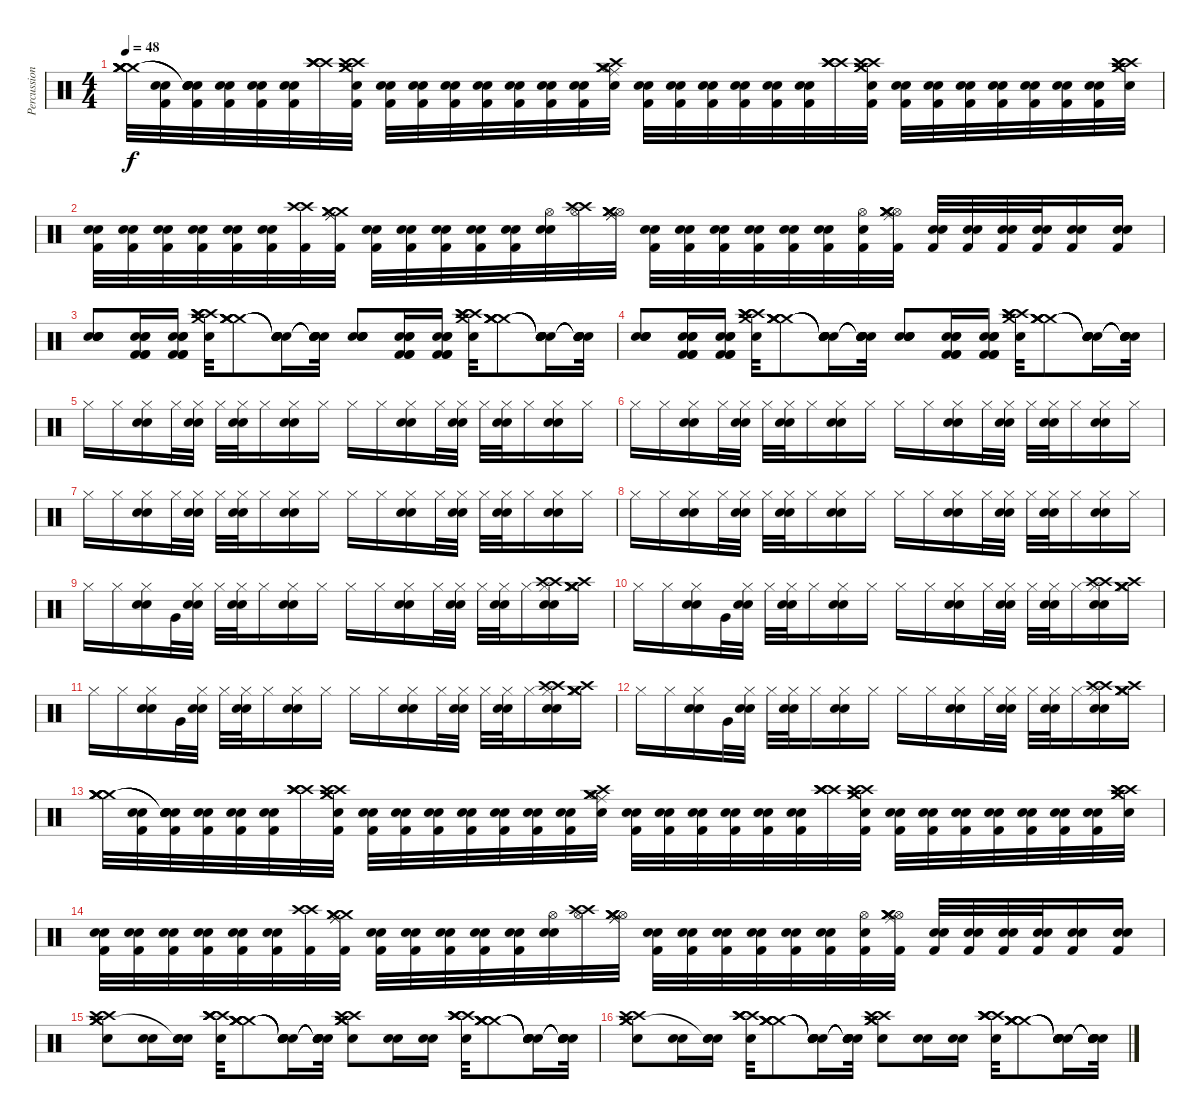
\track ("Percussion" "Percussion") {instrument percussion}
\staff {score}
\articulation defaults
\ts (4 4)
\tempo 48
\clef neutral
\ks c
("Crash medium (hit)" "Crash medium (hit)" "Crash medium (hit)" "Crash medium (hit)" "Crash medium (hit)" "Crash medium (hit)").32{dy f} ("Snare (hit) 2" "Kick (hit) 2" "Snare (hit) 2").32 ("Snare (hit) 2" "Kick (hit) 2" "Snare (hit) 2" "Snare (hit)"{t} "Snare (hit)"{t} "Snare (hit)"{t}).32 ("Snare (hit) 2" "Kick (hit) 2" "Snare (hit) 2").32 ("Snare (hit) 2" "Kick (hit) 2" "Snare (hit) 2").32 ("Snare (hit) 2" "Kick (hit) 2" "Snare (hit) 2").32 ("Crash high (hit)" "Crash high (hit)" "Crash high (hit)" "Crash high (hit)").32 ("Crash high (hit)" "Kick (hit) 2" "Crash high (hit)" "Crash medium (hit)" "Crash medium (hit)" "Snare (hit) 2").32 ("Snare (hit) 2" "Kick (hit) 2" "Snare (hit) 2").32 ("Snare (hit) 2" "Kick (hit) 2" "Snare (hit) 2").32 ("Snare (hit) 2" "Kick (hit) 2" "Snare (hit) 2").32 ("Snare (hit) 2" "Kick (hit) 2" "Snare (hit) 2").32 ("Snare (hit) 2" "Kick (hit) 2" "Snare (hit) 2").32 ("Snare (hit) 2" "Kick (hit) 2" "Snare (hit) 2").32 ("Snare (hit) 2" "Kick (hit) 2" "Snare (hit) 2").32 ("Hi-Hat (open)" "Ride (middle)" "Crash high (hit)" "Crash medium (hit)" "Crash medium (hit)" "Snare (hit) 2").32 ("Snare (hit) 2" "Kick (hit) 2" "Snare (hit) 2").32 ("Snare (hit) 2" "Kick (hit) 2" "Snare (hit) 2").32 ("Snare (hit) 2" "Kick (hit) 2" "Snare (hit) 2").32 ("Snare (hit) 2" "Kick (hit) 2" "Snare (hit) 2").32 ("Snare (hit) 2" "Kick (hit) 2" "Snare (hit) 2").32 ("Snare (hit) 2" "Kick (hit) 2" "Snare (hit) 2").32 ("Crash high (hit)" "Crash high (hit)" "Crash high (hit)" "Crash high (hit)").32 ("Crash high (hit)" "Kick (hit) 2" "Crash high (hit)" "Crash medium (hit)" "Crash medium (hit)" "Snare (hit) 2").32 ("Snare (hit) 2" "Kick (hit) 2" "Snare (hit) 2").32 ("Snare (hit) 2" "Kick (hit) 2" "Snare (hit) 2").32 ("Snare (hit) 2" "Kick (hit) 2" "Snare (hit) 2").32 ("Snare (hit) 2" "Kick (hit) 2" "Snare (hit) 2").32 ("Snare (hit) 2" "Kick (hit) 2" "Snare (hit) 2").32 ("Snare (hit) 2" "Kick (hit) 2" "Snare (hit) 2").32 ("Snare (hit) 2" "Kick (hit) 2" "Snare (hit) 2").32 ("Crash high (hit)" "Crash high (hit)" "Crash high (hit)" "Crash medium (hit)" "Crash medium (hit)" "Snare (hit) 2").32 |
("Snare (hit) 2" "Snare (hit) 2" "Kick (hit) 2").32 ("Snare (hit) 2" "Snare (hit) 2" "Kick (hit) 2").32 ("Snare (hit) 2" "Snare (hit) 2" "Kick (hit) 2").32 ("Snare (hit) 2" "Snare (hit) 2" "Kick (hit) 2").32 ("Snare (hit) 2" "Snare (hit) 2" "Kick (hit) 2").32 ("Snare (hit) 2" "Snare (hit) 2" "Kick (hit) 2").32 ("Crash high (hit)" "Crash high (hit)" "Kick (hit) 2").32 ("Ride (middle)" "Ride (middle)" "Kick (hit) 2" "Crash medium (hit)" "Crash medium (hit)" "Crash medium (hit)").32 ("Snare (hit) 2" "Snare (hit) 2" "Kick (hit) 2").32 ("Snare (hit) 2" "Snare (hit) 2" "Kick (hit) 2").32 ("Snare (hit) 2" "Snare (hit) 2" "Kick (hit) 2").32 ("Snare (hit) 2" "Snare (hit) 2" "Kick (hit) 2").32 ("Snare (hit) 2" "Snare (hit) 2" "Kick (hit) 2").32 ("Snare (hit) 2" "Snare (hit) 2" "Hi-Hat (open)").32 ("Crash high (hit)" "Crash high (hit)" "Hi-Hat (open)").32 ("Ride (middle)" "Ride (middle)" "Hi-Hat (open)" "Crash medium (hit)" "Crash medium (hit)" "Crash medium (hit)").32 ("Snare (hit) 2" "Snare (hit) 2" "Kick (hit) 2").32 ("Snare (hit) 2" "Snare (hit) 2" "Kick (hit) 2").32 ("Snare (hit) 2" "Snare (hit) 2" "Kick (hit) 2").32 ("Snare (hit) 2" "Snare (hit) 2" "Kick (hit) 2").32 ("Snare (hit) 2" "Snare (hit) 2" "Kick (hit) 2").32 ("Snare (hit) 2" "Snare (hit) 2" "Kick (hit) 2").32 ("Snare (hit) 2" "Hi-Hat (open)" "Kick (hit) 2").32 ("Ride (middle)" "Hi-Hat (open)" "Kick (hit) 2" "Crash medium (hit)" "Crash medium (hit)" "Crash medium (hit)").32 ("Snare (hit) 2" "Snare (hit) 2" "Kick (hit) 2").32 ("Snare (hit) 2" "Snare (hit) 2" "Kick (hit) 2").32 ("Snare (hit) 2" "Snare (hit) 2" "Kick (hit) 2").32 ("Snare (hit) 2" "Snare (hit) 2" "Kick (hit) 2").32 ("Snare (hit) 2" "Snare (hit) 2" "Kick (hit) 2").16 ("Snare (hit) 2" "Snare (hit) 2" "Kick (hit) 2").16 |
("Snare (hit) 2" "Snare (hit) 2" "Snare (hit) 2" "Snare (hit) 2").8 ("Snare (hit) 2" "Snare (hit) 2" "Snare (hit) 2" "Kick (hit) 2" "Kick (hit) 2" "Kick (hit) 2").16 ("Snare (hit) 2" "Snare (hit) 2" "Snare (hit) 2" "Kick (hit) 2" "Kick (hit) 2" "Kick (hit) 2").16 ("Crash medium (hit)" "Crash high (hit)" "Crash high (hit)" "Crash high (hit)" "Crash high (hit)" "Snare (hit) 2").32 ("Crash medium (hit)" "Crash medium (hit)" "Crash medium (hit)" "Crash medium (hit)" "Crash medium (hit)" "Crash medium (hit)").8 ("Snare (hit)"{t} "Snare (hit)"{t} "Snare (hit)"{t} "Snare (hit)"{t} "Snare (hit)"{t} "Snare (hit)"{t}).16 ("Snare (hit)"{t} "Snare (hit)"{t} "Snare (hit)"{t} "Snare (hit)"{t} "Snare (hit)"{t} "Snare (hit)"{t}).32 ("Snare (hit) 2" "Snare (hit) 2" "Snare (hit) 2" "Snare (hit) 2").8 ("Snare (hit) 2" "Snare (hit) 2" "Snare (hit) 2" "Kick (hit) 2" "Kick (hit) 2" "Kick (hit) 2").16 ("Snare (hit) 2" "Snare (hit) 2" "Snare (hit) 2" "Kick (hit) 2" "Kick (hit) 2" "Kick (hit) 2").16 ("Crash medium (hit)" "Crash high (hit)" "Crash high (hit)" "Crash high (hit)" "Crash high (hit)" "Snare (hit) 2").32 ("Crash medium (hit)" "Crash medium (hit)" "Crash medium (hit)" "Crash medium (hit)" "Crash medium (hit)" "Crash medium (hit)").8 ("Snare (hit)"{t} "Snare (hit)"{t} "Snare (hit)"{t} "Snare (hit)"{t} "Snare (hit)"{t} "Snare (hit)"{t}).16 ("Snare (hit)"{t} "Snare (hit)"{t} "Snare (hit)"{t} "Snare (hit)"{t} "Snare (hit)"{t} "Snare (hit)"{t}).32 |
("Snare (hit) 2" "Snare (hit) 2" "Snare (hit) 2" "Snare (hit) 2").8 ("Snare (hit) 2" "Snare (hit) 2" "Snare (hit) 2" "Kick (hit) 2" "Kick (hit) 2" "Kick (hit) 2").16 ("Snare (hit) 2" "Snare (hit) 2" "Snare (hit) 2" "Kick (hit) 2" "Kick (hit) 2" "Kick (hit) 2").16 ("Crash medium (hit)" "Crash high (hit)" "Crash high (hit)" "Crash high (hit)" "Crash high (hit)" "Snare (hit) 2").32 ("Crash medium (hit)" "Crash medium (hit)" "Crash medium (hit)" "Crash medium (hit)" "Crash medium (hit)" "Crash medium (hit)").8 ("Snare (hit)"{t} "Snare (hit)"{t} "Snare (hit)"{t} "Snare (hit)"{t} "Snare (hit)"{t} "Snare (hit)"{t}).16 ("Snare (hit)"{t} "Snare (hit)"{t} "Snare (hit)"{t} "Snare (hit)"{t} "Snare (hit)"{t} "Snare (hit)"{t}).32 ("Snare (hit) 2" "Snare (hit) 2" "Snare (hit) 2" "Snare (hit) 2").8 ("Snare (hit) 2" "Snare (hit) 2" "Snare (hit) 2" "Kick (hit) 2" "Kick (hit) 2" "Kick (hit) 2").16 ("Snare (hit) 2" "Snare (hit) 2" "Snare (hit) 2" "Kick (hit) 2" "Kick (hit) 2" "Kick (hit) 2").16 ("Crash medium (hit)" "Crash high (hit)" "Crash high (hit)" "Crash high (hit)" "Crash high (hit)" "Snare (hit) 2").32 ("Crash medium (hit)" "Crash medium (hit)" "Crash medium (hit)" "Crash medium (hit)" "Crash medium (hit)" "Crash medium (hit)").8 ("Snare (hit)"{t} "Snare (hit)"{t} "Snare (hit)"{t} "Snare (hit)"{t} "Snare (hit)"{t} "Snare (hit)"{t}).16 ("Snare (hit)"{t} "Snare (hit)"{t} "Snare (hit)"{t} "Snare (hit)"{t} "Snare (hit)"{t} "Snare (hit)"{t}).32 |
"Hi-Hat (closed)".16 "Hi-Hat (closed)".16 ("Hi-Hat (closed)" "Snare (hit) 2" "Snare (hit) 2").16 "Hi-Hat (closed)".32 ("Hi-Hat (closed)" "Snare (hit) 2" "Snare (hit) 2").32 "Hi-Hat (closed)".32 ("Hi-Hat (closed)" "Snare (hit) 2" "Snare (hit) 2").32 "Hi-Hat (closed)".16 ("Hi-Hat (closed)" "Snare (hit) 2" "Snare (hit) 2").16 "Hi-Hat (closed)".16 "Hi-Hat (closed)".16 "Hi-Hat (closed)".16 ("Hi-Hat (closed)" "Snare (hit) 2" "Snare (hit) 2").16 "Hi-Hat (closed)".32 ("Hi-Hat (closed)" "Snare (hit) 2" "Snare (hit) 2").32 "Hi-Hat (closed)".32 ("Hi-Hat (closed)" "Snare (hit) 2" "Snare (hit) 2").32 "Hi-Hat (closed)".16 ("Hi-Hat (closed)" "Snare (hit) 2" "Snare (hit) 2").16 "Hi-Hat (closed)".16 |
"Hi-Hat (closed)".16 "Hi-Hat (closed)".16 ("Hi-Hat (closed)" "Snare (hit) 2" "Snare (hit) 2").16 "Hi-Hat (closed)".32 ("Hi-Hat (closed)" "Snare (hit) 2" "Snare (hit) 2").32 "Hi-Hat (closed)".32 ("Hi-Hat (closed)" "Snare (hit) 2" "Snare (hit) 2").32 "Hi-Hat (closed)".16 ("Hi-Hat (closed)" "Snare (hit) 2" "Snare (hit) 2").16 "Hi-Hat (closed)".16 "Hi-Hat (closed)".16 "Hi-Hat (closed)".16 ("Hi-Hat (closed)" "Snare (hit) 2" "Snare (hit) 2").16 "Hi-Hat (closed)".32 ("Hi-Hat (closed)" "Snare (hit) 2" "Snare (hit) 2").32 "Hi-Hat (closed)".32 ("Hi-Hat (closed)" "Snare (hit) 2" "Snare (hit) 2").32 "Hi-Hat (closed)".16 ("Hi-Hat (closed)" "Snare (hit) 2" "Snare (hit) 2").16 "Hi-Hat (closed)".16 |
"Hi-Hat (closed)".16 "Hi-Hat (closed)".16 ("Hi-Hat (closed)" "Snare (hit) 2" "Snare (hit) 2").16 "Hi-Hat (closed)".32 ("Hi-Hat (closed)" "Snare (hit) 2" "Snare (hit) 2").32 "Hi-Hat (closed)".32 ("Hi-Hat (closed)" "Snare (hit) 2" "Snare (hit) 2").32 "Hi-Hat (closed)".16 ("Hi-Hat (closed)" "Snare (hit) 2" "Snare (hit) 2").16 "Hi-Hat (closed)".16 "Hi-Hat (closed)".16 "Hi-Hat (closed)".16 ("Hi-Hat (closed)" "Snare (hit) 2" "Snare (hit) 2").16 "Hi-Hat (closed)".32 ("Hi-Hat (closed)" "Snare (hit) 2" "Snare (hit) 2").32 "Hi-Hat (closed)".32 ("Hi-Hat (closed)" "Snare (hit) 2" "Snare (hit) 2").32 "Hi-Hat (closed)".16 ("Hi-Hat (closed)" "Snare (hit) 2" "Snare (hit) 2").16 "Hi-Hat (closed)".16 |
"Hi-Hat (closed)".16 "Hi-Hat (closed)".16 ("Hi-Hat (closed)" "Snare (hit) 2" "Snare (hit) 2").16 "Hi-Hat (closed)".32 ("Hi-Hat (closed)" "Snare (hit) 2" "Snare (hit) 2").32 "Hi-Hat (closed)".32 ("Hi-Hat (closed)" "Snare (hit) 2" "Snare (hit) 2").32 "Hi-Hat (closed)".16 ("Hi-Hat (closed)" "Snare (hit) 2" "Snare (hit) 2").16 "Hi-Hat (closed)".16 "Hi-Hat (closed)".16 "Hi-Hat (closed)".16 ("Hi-Hat (closed)" "Snare (hit) 2" "Snare (hit) 2").16 "Hi-Hat (closed)".32 ("Hi-Hat (closed)" "Snare (hit) 2" "Snare (hit) 2").32 "Hi-Hat (closed)".32 ("Hi-Hat (closed)" "Snare (hit) 2" "Snare (hit) 2").32 "Hi-Hat (closed)".16 ("Hi-Hat (closed)" "Snare (hit) 2" "Snare (hit) 2").16 "Hi-Hat (closed)".16 |
"Hi-Hat (closed)".16 "Hi-Hat (closed)".16 ("Hi-Hat (closed)" "Snare (hit) 2" "Snare (hit) 2").16 "Very Low Tom (hit)".32 ("Hi-Hat (closed)" "Snare (hit) 2" "Snare (hit) 2").32 "Hi-Hat (closed)".32 ("Hi-Hat (closed)" "Snare (hit) 2" "Snare (hit) 2").32 "Hi-Hat (closed)".16 ("Hi-Hat (closed)" "Snare (hit) 2" "Snare (hit) 2").16 "Hi-Hat (closed)".16 "Hi-Hat (closed)".16 "Hi-Hat (closed)".16 ("Hi-Hat (closed)" "Snare (hit) 2" "Snare (hit) 2").16 "Hi-Hat (closed)".32 ("Hi-Hat (closed)" "Snare (hit) 2" "Snare (hit) 2").32 "Hi-Hat (closed)".32 ("Hi-Hat (closed)" "Snare (hit) 2" "Snare (hit) 2").32 "Hi-Hat (closed)".16 ("Hi-Hat (closed)" "Snare (hit) 2" "Snare (hit) 2" "Crash high (hit)" "Crash high (hit)").16 ("Hi-Hat (closed)" "Crash medium (hit)" "Crash medium (hit)" "Crash medium (hit)" "Crash high (hit)").16 |
"Hi-Hat (closed)".16 "Hi-Hat (closed)".16 ("Hi-Hat (closed)" "Snare (hit) 2" "Snare (hit) 2").16 "Very Low Tom (hit)".32 ("Hi-Hat (closed)" "Snare (hit) 2" "Snare (hit) 2").32 "Hi-Hat (closed)".32 ("Hi-Hat (closed)" "Snare (hit) 2" "Snare (hit) 2").32 "Hi-Hat (closed)".16 ("Hi-Hat (closed)" "Snare (hit) 2" "Snare (hit) 2").16 "Hi-Hat (closed)".16 "Hi-Hat (closed)".16 "Hi-Hat (closed)".16 ("Hi-Hat (closed)" "Snare (hit) 2" "Snare (hit) 2").16 "Hi-Hat (closed)".32 ("Hi-Hat (closed)" "Snare (hit) 2" "Snare (hit) 2").32 "Hi-Hat (closed)".32 ("Hi-Hat (closed)" "Snare (hit) 2" "Snare (hit) 2").32 "Hi-Hat (closed)".16 ("Hi-Hat (closed)" "Snare (hit) 2" "Snare (hit) 2" "Crash high (hit)" "Crash high (hit)").16 ("Hi-Hat (closed)" "Crash medium (hit)" "Crash medium (hit)" "Crash medium (hit)" "Crash high (hit)").16 |
"Hi-Hat (closed)".16 "Hi-Hat (closed)".16 ("Hi-Hat (closed)" "Snare (hit) 2" "Snare (hit) 2").16 "Very Low Tom (hit)".32 ("Hi-Hat (closed)" "Snare (hit) 2" "Snare (hit) 2").32 "Hi-Hat (closed)".32 ("Hi-Hat (closed)" "Snare (hit) 2" "Snare (hit) 2").32 "Hi-Hat (closed)".16 ("Hi-Hat (closed)" "Snare (hit) 2" "Snare (hit) 2").16 "Hi-Hat (closed)".16 "Hi-Hat (closed)".16 "Hi-Hat (closed)".16 ("Hi-Hat (closed)" "Snare (hit) 2" "Snare (hit) 2").16 "Hi-Hat (closed)".32 ("Hi-Hat (closed)" "Snare (hit) 2" "Snare (hit) 2").32 "Hi-Hat (closed)".32 ("Hi-Hat (closed)" "Snare (hit) 2" "Snare (hit) 2").32 "Hi-Hat (closed)".16 ("Hi-Hat (closed)" "Snare (hit) 2" "Snare (hit) 2" "Crash high (hit)" "Crash high (hit)").16 ("Hi-Hat (closed)" "Crash medium (hit)" "Crash medium (hit)" "Crash medium (hit)" "Crash high (hit)").16 |
"Hi-Hat (closed)".16 "Hi-Hat (closed)".16 ("Hi-Hat (closed)" "Snare (hit) 2" "Snare (hit) 2").16 "Very Low Tom (hit)".32 ("Hi-Hat (closed)" "Snare (hit) 2" "Snare (hit) 2").32 "Hi-Hat (closed)".32 ("Hi-Hat (closed)" "Snare (hit) 2" "Snare (hit) 2").32 "Hi-Hat (closed)".16 ("Hi-Hat (closed)" "Snare (hit) 2" "Snare (hit) 2").16 "Hi-Hat (closed)".16 "Hi-Hat (closed)".16 "Hi-Hat (closed)".16 ("Hi-Hat (closed)" "Snare (hit) 2" "Snare (hit) 2").16 "Hi-Hat (closed)".32 ("Hi-Hat (closed)" "Snare (hit) 2" "Snare (hit) 2").32 "Hi-Hat (closed)".32 ("Hi-Hat (closed)" "Snare (hit) 2" "Snare (hit) 2").32 "Hi-Hat (closed)".16 ("Hi-Hat (closed)" "Snare (hit) 2" "Snare (hit) 2" "Crash high (hit)" "Crash high (hit)").16 ("Hi-Hat (closed)" "Crash medium (hit)" "Crash medium (hit)" "Crash medium (hit)" "Crash high (hit)").16 |
("Crash medium (hit)" "Crash medium (hit)" "Crash medium (hit)" "Crash medium (hit)" "Crash medium (hit)" "Crash medium (hit)").32 ("Snare (hit) 2" "Kick (hit) 2" "Snare (hit) 2").32 ("Snare (hit) 2" "Kick (hit) 2" "Snare (hit) 2" "Snare (hit)"{t} "Snare (hit)"{t} "Snare (hit)"{t}).32 ("Snare (hit) 2" "Kick (hit) 2" "Snare (hit) 2").32 ("Snare (hit) 2" "Kick (hit) 2" "Snare (hit) 2").32 ("Snare (hit) 2" "Kick (hit) 2" "Snare (hit) 2").32 ("Crash high (hit)" "Crash high (hit)" "Crash high (hit)" "Crash high (hit)").32 ("Crash high (hit)" "Kick (hit) 2" "Crash high (hit)" "Crash medium (hit)" "Crash medium (hit)" "Snare (hit) 2").32 ("Snare (hit) 2" "Kick (hit) 2" "Snare (hit) 2").32 ("Snare (hit) 2" "Kick (hit) 2" "Snare (hit) 2").32 ("Snare (hit) 2" "Kick (hit) 2" "Snare (hit) 2").32 ("Snare (hit) 2" "Kick (hit) 2" "Snare (hit) 2").32 ("Snare (hit) 2" "Kick (hit) 2" "Snare (hit) 2").32 ("Snare (hit) 2" "Kick (hit) 2" "Snare (hit) 2").32 ("Snare (hit) 2" "Kick (hit) 2" "Snare (hit) 2").32 ("Hi-Hat (open)" "Ride (middle)" "Crash high (hit)" "Crash medium (hit)" "Crash medium (hit)" "Snare (hit) 2").32 ("Snare (hit) 2" "Kick (hit) 2" "Snare (hit) 2").32 ("Snare (hit) 2" "Kick (hit) 2" "Snare (hit) 2").32 ("Snare (hit) 2" "Kick (hit) 2" "Snare (hit) 2").32 ("Snare (hit) 2" "Kick (hit) 2" "Snare (hit) 2").32 ("Snare (hit) 2" "Kick (hit) 2" "Snare (hit) 2").32 ("Snare (hit) 2" "Kick (hit) 2" "Snare (hit) 2").32 ("Crash high (hit)" "Crash high (hit)" "Crash high (hit)" "Crash high (hit)").32 ("Crash high (hit)" "Kick (hit) 2" "Crash high (hit)" "Crash medium (hit)" "Crash medium (hit)" "Snare (hit) 2").32 ("Snare (hit) 2" "Kick (hit) 2" "Snare (hit) 2").32 ("Snare (hit) 2" "Kick (hit) 2" "Snare (hit) 2").32 ("Snare (hit) 2" "Kick (hit) 2" "Snare (hit) 2").32 ("Snare (hit) 2" "Kick (hit) 2" "Snare (hit) 2").32 ("Snare (hit) 2" "Kick (hit) 2" "Snare (hit) 2").32 ("Snare (hit) 2" "Kick (hit) 2" "Snare (hit) 2").32 ("Snare (hit) 2" "Kick (hit) 2" "Snare (hit) 2").32 ("Crash high (hit)" "Crash high (hit)" "Crash high (hit)" "Crash medium (hit)" "Crash medium (hit)" "Snare (hit) 2").32 |
("Snare (hit) 2" "Snare (hit) 2" "Kick (hit) 2").32 ("Snare (hit) 2" "Snare (hit) 2" "Kick (hit) 2").32 ("Snare (hit) 2" "Snare (hit) 2" "Kick (hit) 2").32 ("Snare (hit) 2" "Snare (hit) 2" "Kick (hit) 2").32 ("Snare (hit) 2" "Snare (hit) 2" "Kick (hit) 2").32 ("Snare (hit) 2" "Snare (hit) 2" "Kick (hit) 2").32 ("Crash high (hit)" "Crash high (hit)" "Kick (hit) 2").32 ("Ride (middle)" "Ride (middle)" "Kick (hit) 2" "Crash medium (hit)" "Crash medium (hit)" "Crash medium (hit)").32 ("Snare (hit) 2" "Snare (hit) 2" "Kick (hit) 2").32 ("Snare (hit) 2" "Snare (hit) 2" "Kick (hit) 2").32 ("Snare (hit) 2" "Snare (hit) 2" "Kick (hit) 2").32 ("Snare (hit) 2" "Snare (hit) 2" "Kick (hit) 2").32 ("Snare (hit) 2" "Snare (hit) 2" "Kick (hit) 2").32 ("Snare (hit) 2" "Snare (hit) 2" "Hi-Hat (open)").32 ("Crash high (hit)" "Crash high (hit)" "Hi-Hat (open)").32 ("Ride (middle)" "Ride (middle)" "Hi-Hat (open)" "Crash medium (hit)" "Crash medium (hit)" "Crash medium (hit)").32 ("Snare (hit) 2" "Snare (hit) 2" "Kick (hit) 2").32 ("Snare (hit) 2" "Snare (hit) 2" "Kick (hit) 2").32 ("Snare (hit) 2" "Snare (hit) 2" "Kick (hit) 2").32 ("Snare (hit) 2" "Snare (hit) 2" "Kick (hit) 2").32 ("Snare (hit) 2" "Snare (hit) 2" "Kick (hit) 2").32 ("Snare (hit) 2" "Snare (hit) 2" "Kick (hit) 2").32 ("Snare (hit) 2" "Hi-Hat (open)" "Kick (hit) 2").32 ("Ride (middle)" "Hi-Hat (open)" "Kick (hit) 2" "Crash medium (hit)" "Crash medium (hit)" "Crash medium (hit)").32 ("Snare (hit) 2" "Snare (hit) 2" "Kick (hit) 2").32 ("Snare (hit) 2" "Snare (hit) 2" "Kick (hit) 2").32 ("Snare (hit) 2" "Snare (hit) 2" "Kick (hit) 2").32 ("Snare (hit) 2" "Snare (hit) 2" "Kick (hit) 2").32 ("Snare (hit) 2" "Snare (hit) 2" "Kick (hit) 2").16 ("Snare (hit) 2" "Snare (hit) 2" "Kick (hit) 2").16 |
("Crash medium (hit)" "Crash medium (hit)" "Crash medium (hit)" "Snare (hit) 2" "Crash high (hit)" "Crash high (hit)").8 ("Snare (hit) 2" "Snare (hit) 2").16 ("Snare (hit) 2" "Snare (hit) 2" "Snare (hit)"{t}).16 ("Crash high (hit)" "Crash high (hit)" "Crash high (hit)" "Crash high (hit)" "Crash high (hit)" "Snare (hit) 2").32 ("Crash medium (hit)" "Crash medium (hit)" "Crash medium (hit)" "Crash medium (hit)" "Crash medium (hit)" "Crash medium (hit)").8 ("Snare (hit)"{t} "Snare (hit)"{t} "Snare (hit)"{t} "Snare (hit)"{t} "Snare (hit)"{t} "Snare (hit)"{t}).16 ("Snare (hit)"{t} "Snare (hit)"{t} "Snare (hit)"{t} "Snare (hit)"{t} "Snare (hit)"{t} "Snare (hit)"{t}).32 ("Crash medium (hit)" "Crash medium (hit)" "Crash medium (hit)" "Snare (hit) 2" "Crash high (hit)" "Crash high (hit)").8 ("Snare (hit) 2" "Snare (hit) 2").16 ("Snare (hit) 2" "Snare (hit) 2").16 ("Crash high (hit)" "Crash high (hit)" "Crash high (hit)" "Crash high (hit)" "Crash high (hit)" "Snare (hit) 2").32 ("Crash medium (hit)" "Crash medium (hit)" "Crash medium (hit)" "Crash medium (hit)" "Crash medium (hit)" "Crash medium (hit)").8 ("Snare (hit)"{t} "Snare (hit)"{t} "Snare (hit)"{t} "Snare (hit)"{t} "Snare (hit)"{t} "Snare (hit)"{t}).16 ("Snare (hit)"{t} "Snare (hit)"{t} "Snare (hit)"{t} "Snare (hit)"{t} "Snare (hit)"{t} "Snare (hit)"{t}).32 |
("Crash medium (hit)" "Crash medium (hit)" "Crash medium (hit)" "Snare (hit) 2" "Crash high (hit)" "Crash high (hit)").8 ("Snare (hit) 2" "Snare (hit) 2").16 ("Snare (hit) 2" "Snare (hit) 2" "Snare (hit)"{t}).16 ("Crash high (hit)" "Crash high (hit)" "Crash high (hit)" "Crash high (hit)" "Crash high (hit)" "Snare (hit) 2").32 ("Crash medium (hit)" "Crash medium (hit)" "Crash medium (hit)" "Crash medium (hit)" "Crash medium (hit)" "Crash medium (hit)").8 ("Snare (hit)"{t} "Snare (hit)"{t} "Snare (hit)"{t} "Snare (hit)"{t} "Snare (hit)"{t} "Snare (hit)"{t}).16 ("Snare (hit)"{t} "Snare (hit)"{t} "Snare (hit)"{t} "Snare (hit)"{t} "Snare (hit)"{t} "Snare (hit)"{t}).32 ("Crash medium (hit)" "Crash medium (hit)" "Crash medium (hit)" "Snare (hit) 2" "Crash high (hit)" "Crash high (hit)").8 ("Snare (hit) 2" "Snare (hit) 2").16 ("Snare (hit) 2" "Snare (hit) 2").16 ("Crash high (hit)" "Crash high (hit)" "Crash high (hit)" "Crash high (hit)" "Crash high (hit)" "Snare (hit) 2").32 ("Crash medium (hit)" "Crash medium (hit)" "Crash medium (hit)" "Crash medium (hit)" "Crash medium (hit)" "Crash medium (hit)").8 ("Snare (hit)"{t} "Snare (hit)"{t} "Snare (hit)"{t} "Snare (hit)"{t} "Snare (hit)"{t} "Snare (hit)"{t}).16 ("Snare (hit)"{t} "Snare (hit)"{t} "Snare (hit)"{t} "Snare (hit)"{t} "Snare (hit)"{t} "Snare (hit)"{t}).32
